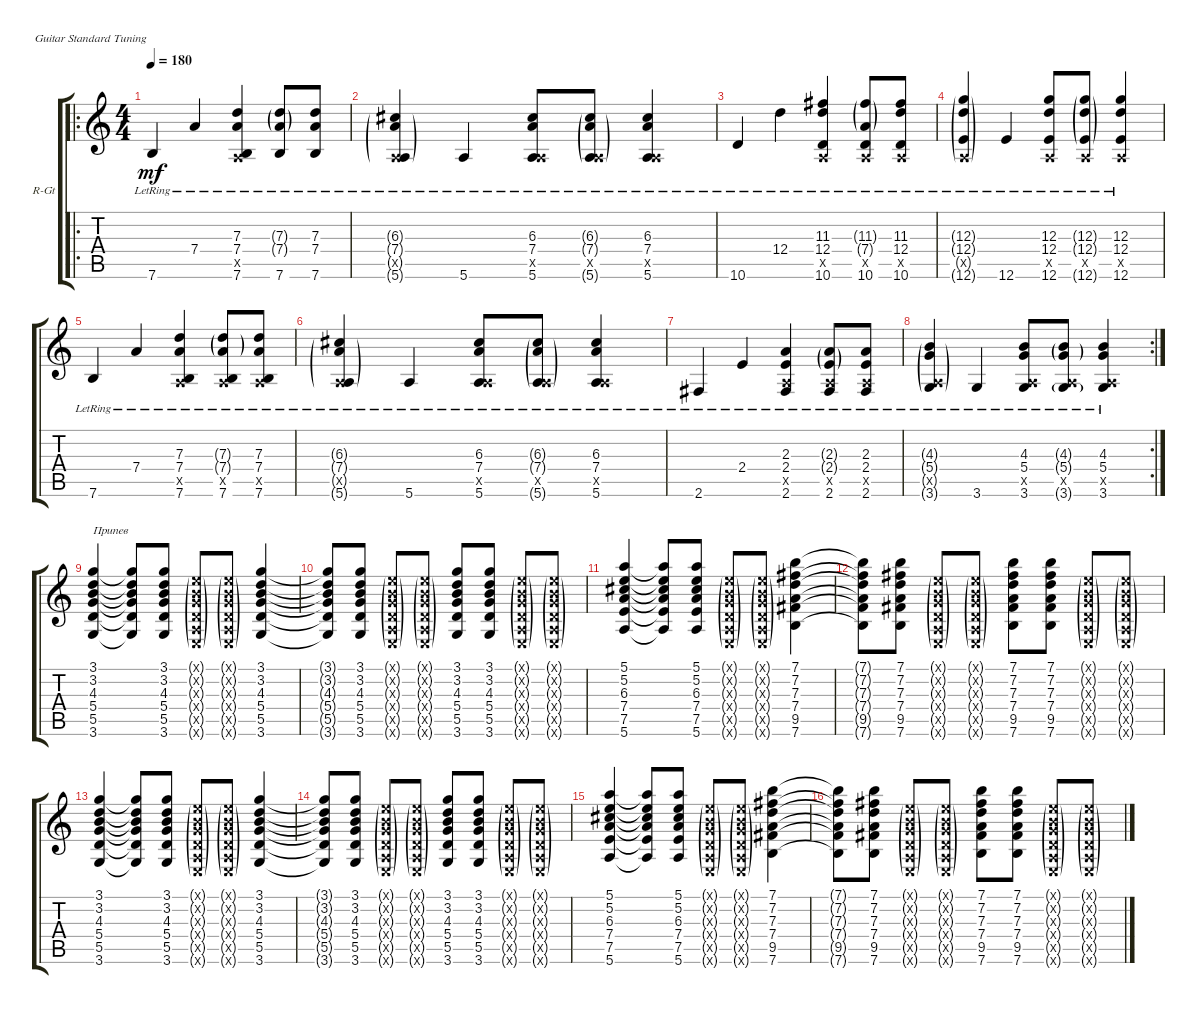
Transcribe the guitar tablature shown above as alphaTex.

\defaultSystemsLayout 4
\bracketExtendMode groupsimilarinstruments
\firstSystemTrackNameOrientation horizontal
\otherSystemsTrackNameOrientation horizontal
\track ("Ryghtm Guitar" "R-Gt") {instrument acousticguitarsteel}
\staff {score tabs}
\tuning (E4 B3 G3 D3 A2 E2)
\ro
\ts (4 4)
\tempo 180
\clef g2
\ks c
7.6{lr}.4{dy mf} 7.4{lr}.4 (7.6{lr} 7.4{lr} 7.3{lr} 0.5{x}).4 (7.6{lr} 7.3{g lr} 7.4{g lr}).8 (7.3{lr} 7.4{lr} 7.6{lr}).8 |
(7.4{g} 0.5{g x} 6.3{g lr} 5.6{g}).4 5.6{lr}.4 (5.6{lr} 7.4{lr} 6.3{lr} 0.5{x}).8 (6.3{g lr} 7.4{g lr} 5.6{g lr} 0.5{x}).8 (6.3{lr} 7.4{lr} 5.6{lr} 0.5{x}).4 |
10.6{lr}.4 12.4{lr}.4 (10.6{lr} 12.4{lr} 11.3{lr} 0.5{x}).4 (10.6{lr} 11.3{g lr} 7.4{g lr} 0.5{x}).8 (11.3{lr} 12.4{lr} 10.6{lr} 0.5{x}).8 |
(12.4{g} 12.3{g lr} 12.6{g lr} 0.5{g x}).4 12.6{lr}.4 (12.6{lr} 12.4{lr} 12.3{lr} 0.5{x}).8 (12.3{g lr} 12.4{g lr} 12.6{g lr} 0.5{x}).8 (12.3{lr} 12.4{lr} 12.6{lr} 0.5{x}).4 |
7.6{lr}.4 7.4{lr}.4 (7.6{lr} 7.4{lr} 7.3{lr} 0.5{x}).4 (7.6{lr} 7.3{g lr} 7.4{g lr} 0.5{x}).8 (7.3{lr} 7.4{lr} 7.6{lr} 0.5{x}).8 |
(7.4{g} 0.5{g x} 6.3{g lr} 5.6{g}).4 5.6{lr}.4 (5.6{lr} 7.4{lr} 6.3{lr} 0.5{x}).8 (6.3{g lr} 7.4{g lr} 5.6{g lr} 0.5{x}).8 (6.3{lr} 7.4{lr} 5.6{lr} 0.5{x}).4 |
2.6{lr}.4 2.4{lr}.4 (2.6{lr} 2.4{lr} 2.3{lr} 0.5{x}).4 (2.6{lr} 2.3{g lr} 2.4{g lr} 0.5{x}).8 (2.3{lr} 2.4{lr} 2.6{lr} 0.5{x}).8 |
\rc 2
(5.4{g} 0.5{g x} 4.3{g lr} 3.6{g}).4 3.6{lr}.4 (3.6{lr} 5.4{lr} 4.3{lr} 0.5{x}).8 (4.3{g lr} 5.4{g lr} 3.6{g lr} 0.5{x}).8 (4.3{lr} 5.4{lr} 3.6{lr} 0.5{x}).4 |
(3.6 5.5 5.4 4.3 3.2 3.1).4{txt "Припев"} (4.3{t} 5.4{t} 5.5{t} 3.6{t} 3.1{t} 3.2{t}).8 (3.6 5.5 5.4 4.3 3.2 3.1).8 (0.1{g x} 0.2{g x} 0.3{g x} 0.4{g x} 0.5{g x} 0.6{g x}).8 (0.6{g x} 0.5{g x} 0.4{g x} 0.3{g x} 0.2{g x} 0.1{g x}).8 (3.6 5.5 5.4 4.3 3.2 3.1).4 |
(3.6{t} 5.5{t} 5.4{t} 4.3{t} 3.2{t} 3.1{t}).8 (3.1 3.2 4.3 5.4 5.5 3.6).8 (0.1{g x} 0.2{g x} 0.3{g x} 0.4{g x} 0.5{g x} 0.6{g x}).8 (0.6{g x} 0.5{g x} 0.4{g x} 0.3{g x} 0.2{g x} 0.1{g x}).8 (3.6 5.5 5.4 4.3 3.2 3.1).8 (3.1 3.2 4.3 5.4 5.5 3.6).8 (0.6{g x} 0.5{g x} 0.4{g x} 0.3{g x} 0.2{g x} 0.1{g x}).8 (0.1{g x} 0.2{g x} 0.3{g x} 0.4{g x} 0.5{g x} 0.6{g x}).8 |
(5.6 7.5 7.4 6.3 5.2 5.1).4 (6.3{t} 7.4{t} 7.5{t} 5.6{t} 5.1{t} 5.2{t}).8 (5.6 7.5 7.4 6.3 5.2 5.1).8 (0.1{g x} 0.2{g x} 0.3{g x} 0.4{g x} 0.5{g x} 0.6{g x}).8 (0.6{g x} 0.5{g x} 0.4{g x} 0.3{g x} 0.2{g x} 0.1{g x}).8 (7.6 9.5 7.4 7.3 7.2 7.1).4 |
(7.6{t} 9.5{t} 7.4{t} 7.3{t} 7.2{t} 7.1{t}).8 (7.1 7.2 7.3 7.4 9.5 7.6).8 (0.1{g x} 0.2{g x} 0.3{g x} 0.4{g x} 0.5{g x} 0.6{g x}).8 (0.6{g x} 0.5{g x} 0.4{g x} 0.3{g x} 0.2{g x} 0.1{g x}).8 (7.6 9.5 7.4 7.3 7.2 7.1).8 (7.1 7.2 7.3 7.4 9.5 7.6).8 (0.6{g x} 0.5{g x} 0.4{g x} 0.3{g x} 0.2{g x} 0.1{g x}).8 (0.1{g x} 0.2{g x} 0.3{g x} 0.4{g x} 0.5{g x} 0.6{g x}).8 |
(3.6 5.5 5.4 4.3 3.2 3.1).4 (4.3{t} 5.4{t} 5.5{t} 3.6{t} 3.1{t} 3.2{t}).8 (3.6 5.5 5.4 4.3 3.2 3.1).8 (0.1{g x} 0.2{g x} 0.3{g x} 0.4{g x} 0.5{g x} 0.6{g x}).8 (0.6{g x} 0.5{g x} 0.4{g x} 0.3{g x} 0.2{g x} 0.1{g x}).8 (3.6 5.5 5.4 4.3 3.2 3.1).4 |
(3.6{t} 5.5{t} 5.4{t} 4.3{t} 3.2{t} 3.1{t}).8 (3.1 3.2 4.3 5.4 5.5 3.6).8 (0.1{g x} 0.2{g x} 0.3{g x} 0.4{g x} 0.5{g x} 0.6{g x}).8 (0.6{g x} 0.5{g x} 0.4{g x} 0.3{g x} 0.2{g x} 0.1{g x}).8 (3.6 5.5 5.4 4.3 3.2 3.1).8 (3.1 3.2 4.3 5.4 5.5 3.6).8 (0.6{g x} 0.5{g x} 0.4{g x} 0.3{g x} 0.2{g x} 0.1{g x}).8 (0.1{g x} 0.2{g x} 0.3{g x} 0.4{g x} 0.5{g x} 0.6{g x}).8 |
(5.6 7.5 7.4 6.3 5.2 5.1).4 (6.3{t} 7.4{t} 7.5{t} 5.6{t} 5.1{t} 5.2{t}).8 (5.6 7.5 7.4 6.3 5.2 5.1).8 (0.1{g x} 0.2{g x} 0.3{g x} 0.4{g x} 0.5{g x} 0.6{g x}).8 (0.6{g x} 0.5{g x} 0.4{g x} 0.3{g x} 0.2{g x} 0.1{g x}).8 (7.6 9.5 7.4 7.3 7.2 7.1).4 |
(7.6{t} 9.5{t} 7.4{t} 7.3{t} 7.2{t} 7.1{t}).8 (7.1 7.2 7.3 7.4 9.5 7.6).8 (0.1{g x} 0.2{g x} 0.3{g x} 0.4{g x} 0.5{g x} 0.6{g x}).8 (0.6{g x} 0.5{g x} 0.4{g x} 0.3{g x} 0.2{g x} 0.1{g x}).8 (7.6 9.5 7.4 7.3 7.2 7.1).8 (7.1 7.2 7.3 7.4 9.5 7.6).8 (0.6{g x} 0.5{g x} 0.4{g x} 0.3{g x} 0.2{g x} 0.1{g x}).8 (0.1{g x} 0.2{g x} 0.3{g x} 0.4{g x} 0.5{g x} 0.6{g x}).8
